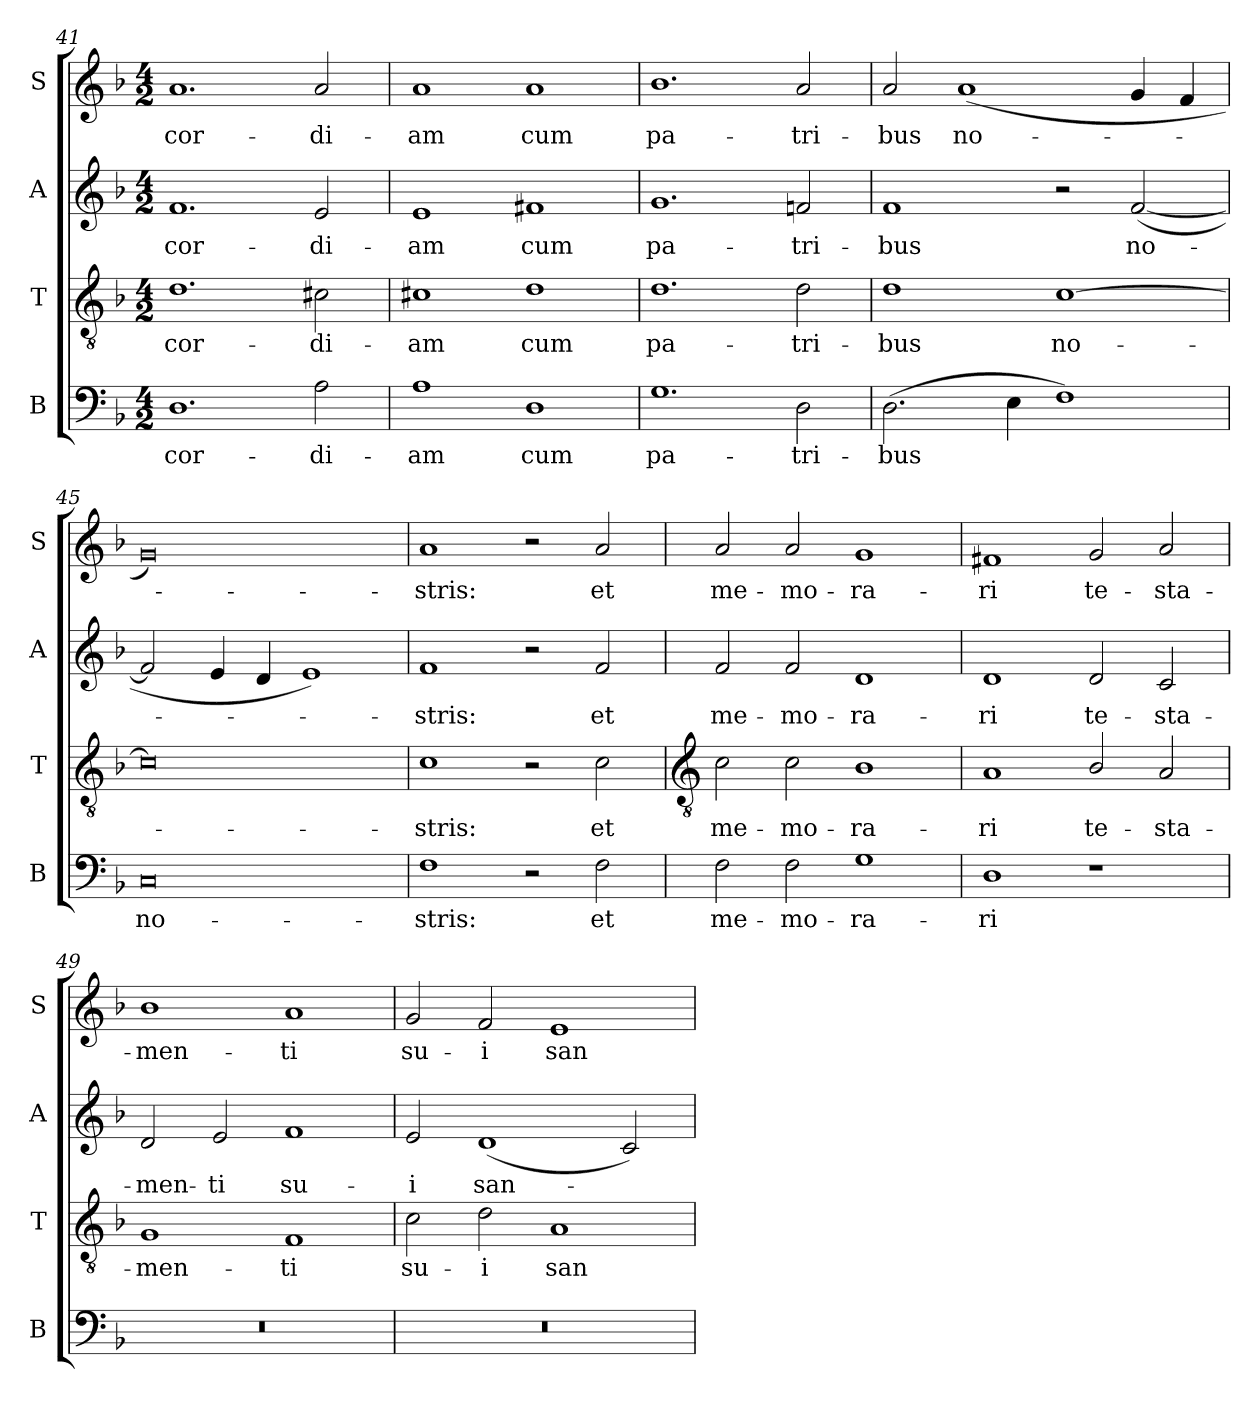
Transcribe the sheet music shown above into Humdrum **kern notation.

**kern	**text	**kern	**text	**kern	**text	**kern	**text
*part4	*part4	*part3	*part3	*part2	*part2	*part1	*part1
*staff4	*staff4	*staff3	*staff3	*staff2	*staff2	*staff1	*staff1
*I"B	*	*I"T	*	*I"A	*	*I"S	*
*I'B	*	*I'T	*	*I'A	*	*I'S	*
*clefF4	*	*clefGv2	*	*clefG2	*	*clefG2	*
*k[b-]	*	*k[b-]	*	*k[b-]	*	*k[b-]	*
*F:	*	*F:	*	*F:	*	*F:	*
*M4/2	*	*M4/2	*	*M4/2	*	*M4/2	*
=41	=41	=41	=41	=41	=41	=41	=41
!	!LO:LY:b	!	!LO:LY:b	!	!LO:LY:b	!	!LO:LY:b
1.D	-cor-	1.d	-cor-	1.f	-cor-	1.a	-cor-
!	!LO:LY:b	!	!LO:LY:b	!	!LO:LY:b	!	!LO:LY:b
2A	-di-	2c#X	-di-	2e	-di-	2a	-di-
=42	=42	=42	=42	=42	=42	=42	=42
!	!LO:LY:b	!	!LO:LY:b	!	!LO:LY:b	!	!LO:LY:b
1A	-am	1c#	-am	1e	-am	1a	-am
!	!LO:LY:b	!	!LO:LY:b	!	!LO:LY:b	!	!LO:LY:b
1D	cum	1d	cum	1f#X	cum	1a	cum
=43	=43	=43	=43	=43	=43	=43	=43
!	!LO:LY:b	!	!LO:LY:b	!	!LO:LY:b	!	!LO:LY:b
1.G	pa-	1.d	pa-	1.g	pa-	1.b-	pa-
!	!LO:LY:b	!	!LO:LY:b	!	!LO:LY:b	!	!LO:LY:b
2D	-tri-	2d	-tri-	2fn	-tri-	2a	-tri-
=44	=44	=44	=44	=44	=44	=44	=44
!	!LO:LY:b	!	!LO:LY:b	!	!LO:LY:b	!	!LO:LY:b
(>2.D	-bus	1d	-bus	1f	-bus	2a	-bus
!	!	!	!	!	!	!	!LO:LY:b
.	.	.	.	.	.	(<1a	no-
4E	.	.	.	.	.	.	.
!	!	!	!LO:LY:b	!	!	!	!
1F)	.	[1c	no-	2r	.	.	.
!	!	!	!	!	!LO:LY:b	!	!
.	.	.	.	(<[2f	no-	4g	.
.	.	.	.	.	.	4f	.
=45	=45	=45	=45	=45	=45	=45	=45
!	!LO:LY:b	!	!	!	!	!	!
0C	no-	0c]	.	2f]	.	0g)	.
.	.	.	.	4e	.	.	.
.	.	.	.	4d	.	.	.
.	.	.	.	1e)	.	.	.
=46	=46	=46	=46	=46	=46	=46	=46
!	!LO:LY:b	!	!LO:LY:b	!	!LO:LY:b	!	!LO:LY:b
1F	-stris:	1c	stris:	1f	stris:	1a	stris:
2r	.	2r	.	2r	.	2r	.
!	!LO:LY:b	!	!LO:LY:b	!	!LO:LY:b	!	!LO:LY:b
2F	et	2c	et	2f	et	2a	et
!!LO:LB:g=z
=47	=47	=47	=47	=47	=47	=47	=47
*	*	*clefGv2	*	*	*	*	*
!	!LO:LY:b	!	!LO:LY:b	!	!LO:LY:b	!	!LO:LY:b
2F	me-	2c	me-	2f	me-	2a	me-
!	!LO:LY:b	!	!LO:LY:b	!	!LO:LY:b	!	!LO:LY:b
2F	-mo-	2c	-mo-	2f	-mo-	2a	-mo-
!	!LO:LY:b	!	!LO:LY:b	!	!LO:LY:b	!	!LO:LY:b
1G	-ra-	1B-	-ra-	1d	-ra-	1g	-ra-
=48	=48	=48	=48	=48	=48	=48	=48
!	!LO:LY:b	!	!LO:LY:b	!	!LO:LY:b	!	!LO:LY:b
1D	-ri	1A	-ri	1d	-ri	1f#X	-ri
!	!	!	!LO:LY:b	!	!LO:LY:b	!	!LO:LY:b
1r	.	2B-/	te-	2d	te-	2g	te-
!	!	!	!LO:LY:b	!	!LO:LY:b	!	!LO:LY:b
.	.	2A	-sta-	2c	-sta-	2a	-sta-
=49	=49	=49	=49	=49	=49	=49	=49
!	!	!	!LO:LY:b	!	!LO:LY:b	!	!LO:LY:b
0r	.	1G	-men-	2d	-men-	1b-	-men-
!	!	!	!	!	!LO:LY:b	!	!
.	.	.	.	2e	-ti	.	.
!	!	!	!LO:LY:b	!	!LO:LY:b	!	!LO:LY:b
.	.	1F	-ti	1f	su-	1a	-ti
=50	=50	=50	=50	=50	=50	=50	=50
!	!	!	!LO:LY:b	!	!LO:LY:b	!	!LO:LY:b
0r	.	2c	su-	2e	-i	2g	su-
!	!	!	!LO:LY:b	!	!LO:LY:b	!	!LO:LY:b
.	.	2d	-i	(<1d	san-	2f	-i
!	!	!	!LO:LY:b	!	!	!	!LO:LY:b
.	.	1A	san-	.	.	1e	san-
.	.	.	.	2c)	.	.	.
=	=	=	=	=	=	=	=
*-	*-	*-	*-	*-	*-	*-	*-
